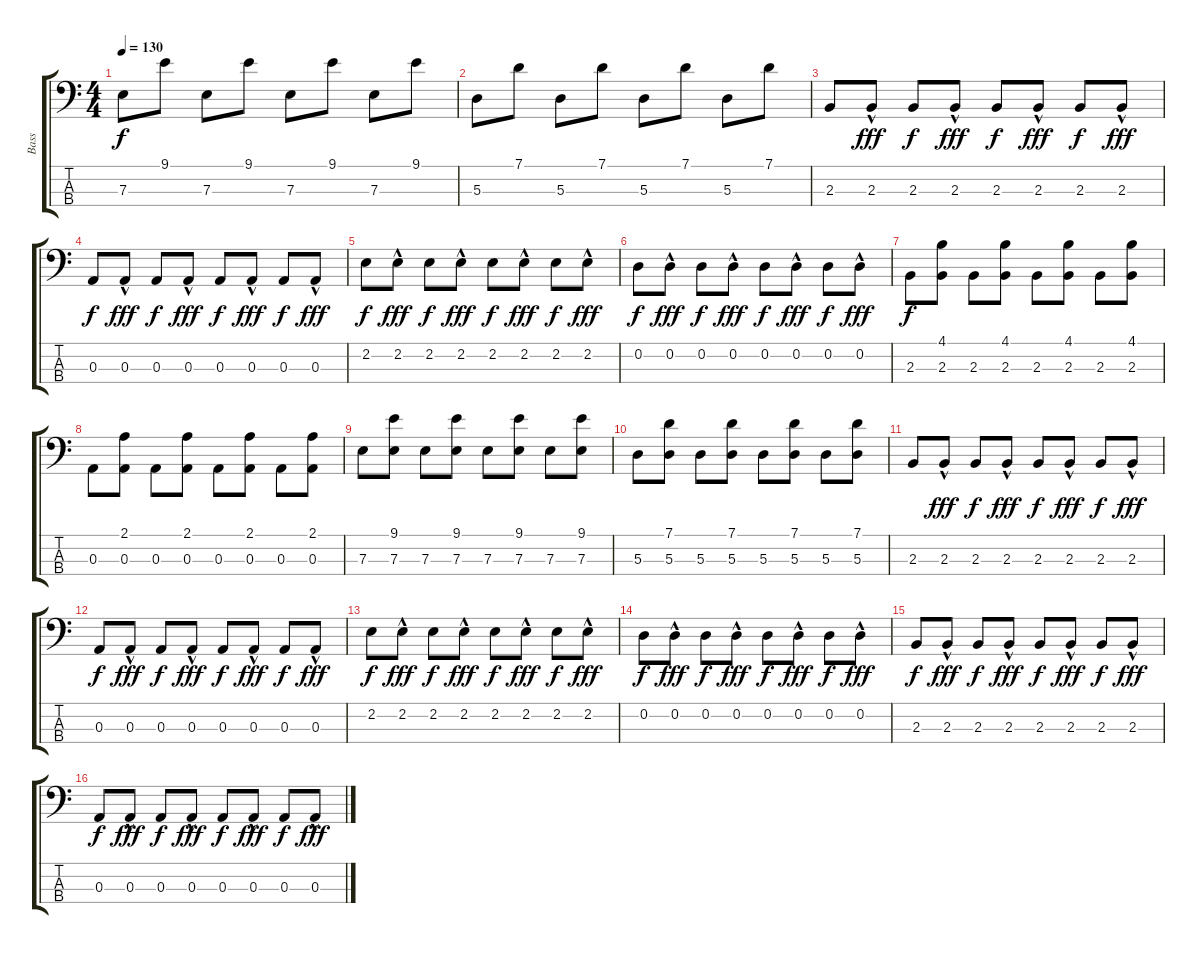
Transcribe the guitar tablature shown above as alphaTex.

\track ("Bass" "Bass") {instrument electricbasspick}
\staff {score tabs}
\tuning (G2 D2 A1 E1) {hide}
\ts (4 4)
\tempo 130
\clef f4
\ks c
7.3.8{dy f} 9.1.8 7.3.8 9.1.8 7.3.8 9.1.8 7.3.8 9.1.8 |
5.3.8 7.1.8 5.3.8 7.1.8 5.3.8 7.1.8 5.3.8 7.1.8 |
2.3.8 2.3{hac}.8{dy fff} 2.3.8{dy f} 2.3{hac}.8{dy fff} 2.3.8{dy f} 2.3{hac}.8{dy fff} 2.3.8{dy f} 2.3{hac}.8{dy fff} |
0.3.8{dy f} 0.3{hac}.8{dy fff} 0.3.8{dy f} 0.3{hac}.8{dy fff} 0.3.8{dy f} 0.3{hac}.8{dy fff} 0.3.8{dy f} 0.3{hac}.8{dy fff} |
2.2.8{dy f} 2.2{hac}.8{dy fff} 2.2.8{dy f} 2.2{hac}.8{dy fff} 2.2.8{dy f} 2.2{hac}.8{dy fff} 2.2.8{dy f} 2.2{hac}.8{dy fff} |
0.2.8{dy f} 0.2{hac}.8{dy fff} 0.2.8{dy f} 0.2{hac}.8{dy fff} 0.2.8{dy f} 0.2{hac}.8{dy fff} 0.2.8{dy f} 0.2{hac}.8{dy fff} |
2.3.8{dy f} (4.1 2.3).8 2.3.8 (4.1 2.3).8 2.3.8 (4.1 2.3).8 2.3.8 (4.1 2.3).8 |
0.3.8 (2.1 0.3).8 0.3.8 (2.1 0.3).8 0.3.8 (2.1 0.3).8 0.3.8 (2.1 0.3).8 |
7.3.8 (9.1 7.3).8 7.3.8 (9.1 7.3).8 7.3.8 (9.1 7.3).8 7.3.8 (9.1 7.3).8 |
5.3.8 (7.1 5.3).8 5.3.8 (7.1 5.3).8 5.3.8 (7.1 5.3).8 5.3.8 (7.1 5.3).8 |
2.3.8 2.3{hac}.8{dy fff} 2.3.8{dy f} 2.3{hac}.8{dy fff} 2.3.8{dy f} 2.3{hac}.8{dy fff} 2.3.8{dy f} 2.3{hac}.8{dy fff} |
0.3.8{dy f} 0.3{hac}.8{dy fff} 0.3.8{dy f} 0.3{hac}.8{dy fff} 0.3.8{dy f} 0.3{hac}.8{dy fff} 0.3.8{dy f} 0.3{hac}.8{dy fff} |
2.2.8{dy f} 2.2{hac}.8{dy fff} 2.2.8{dy f} 2.2{hac}.8{dy fff} 2.2.8{dy f} 2.2{hac}.8{dy fff} 2.2.8{dy f} 2.2{hac}.8{dy fff} |
0.2.8{dy f} 0.2{hac}.8{dy fff} 0.2.8{dy f} 0.2{hac}.8{dy fff} 0.2.8{dy f} 0.2{hac}.8{dy fff} 0.2.8{dy f} 0.2{hac}.8{dy fff} |
2.3.8{dy f} 2.3{hac}.8{dy fff} 2.3.8{dy f} 2.3{hac}.8{dy fff} 2.3.8{dy f} 2.3{hac}.8{dy fff} 2.3.8{dy f} 2.3{hac}.8{dy fff} |
0.3.8{dy f} 0.3{hac}.8{dy fff} 0.3.8{dy f} 0.3{hac}.8{dy fff} 0.3.8{dy f} 0.3{hac}.8{dy fff} 0.3.8{dy f} 0.3{hac}.8{dy fff}
